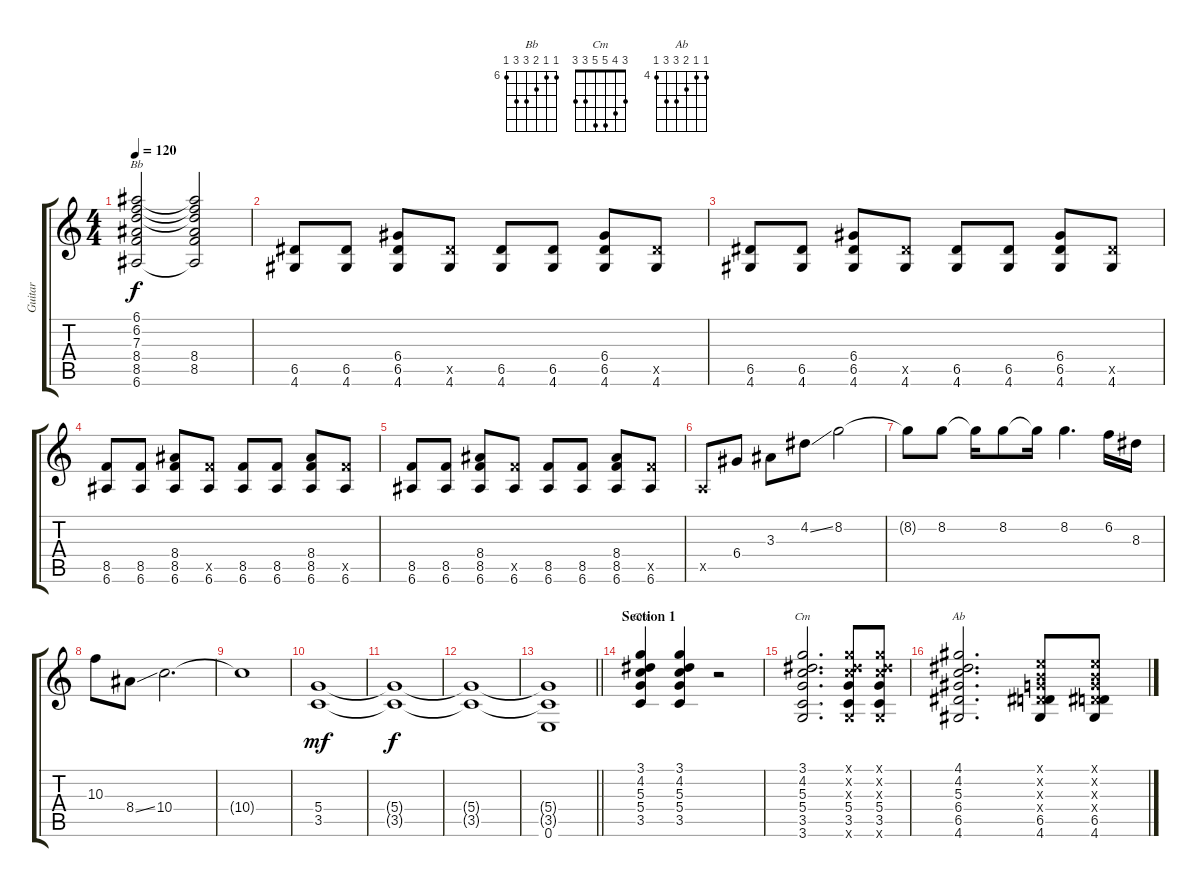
\track ("Guitar" "Guitar") {instrument distortionguitar}
\staff {score tabs}
\tuning (E4 B3 G3 D3 A2 E2) {hide}
\chord ("Bb" 6 6 7 8 8 6) {firstfret 6}
\chord ("Cm" 3 4 5 5 3 x)
\chord ("Cm" 3 4 5 5 3 3)
\chord ("Ab" 4 4 5 6 6 4) {firstfret 4}
\ts (4 4)
\tempo 120
\clef g2
\ks c
(6.1 6.2 7.3 8.4 8.5 6.6).2{ch "Bb" dy f} (6.1{t} 6.2{t} 7.3{t} 8.4 8.5 6.6{t}).2 |
(6.5 4.6).8 (6.5 4.6).8 (6.4 6.5 4.6).8 (6.5{x} 4.6).8 (6.5 4.6).8 (6.5 4.6).8 (6.4 6.5 4.6).8 (6.5{x} 4.6).8 |
(6.5 4.6).8 (6.5 4.6).8 (6.4 6.5 4.6).8 (6.5{x} 4.6).8 (6.5 4.6).8 (6.5 4.6).8 (6.4 6.5 4.6).8 (6.5{x} 4.6).8 |
(8.5 6.6).8 (8.5 6.6).8 (8.4 8.5 6.6).8 (8.5{x} 6.6).8 (8.5 6.6).8 (8.5 6.6).8 (8.4 8.5 6.6).8 (8.5{x} 6.6).8 |
(8.5 6.6).8 (8.5 6.6).8 (8.4 8.5 6.6).8 (8.5{x} 6.6).8 (8.5 6.6).8 (8.5 6.6).8 (8.4 8.5 6.6).8 (8.5{x} 6.6).8 |
0.5{x}.8{volume 15 instrument distortionguitar} 6.4.8 3.3.8 4.2{ss}.8 8.2.2 |
8.2{t}.8{volume 15 instrument distortionguitar} 8.2.8 8.2{t}.16 8.2.8 8.2{t}.16 8.2.4{d} 6.2.16 8.3.16 |
10.3.8{volume 15 instrument distortionguitar} 8.4{ss}.8 10.4.2{d} |
10.4{t}.1 |
(5.4 3.5).1{dy mf volume 13 instrument distortionguitar} |
(5.4{t} 3.5{t}).1{dy f} |
(5.4{t} 3.5{t}).1 |
\barLineRight lightlight
(5.4{t} 3.5{t} 0.6).1 |
\section ("" "Section 1")
(3.1 4.2 5.3 5.4 3.5).4{ch "Cm"} (3.1 4.2 5.3 5.4 3.5).4 r.2 |
(3.1 4.2 5.3 5.4 3.5 3.6).2{d ch "Cm"} (3.1{x} 4.2{x} 5.3{x} 5.4 3.5 3.6{x}).8 (3.1{x} 4.2{x} 5.3{x} 5.4 3.5 3.6{x}).8 |
(4.1 4.2 5.3 6.4 6.5 4.6).2{d ch "Ab"} (0.1{x} 0.2{x} 0.3{x} 0.4{x} 6.5 4.6).8 (0.1{x} 0.2{x} 0.3{x} 0.4{x} 6.5 4.6).8
